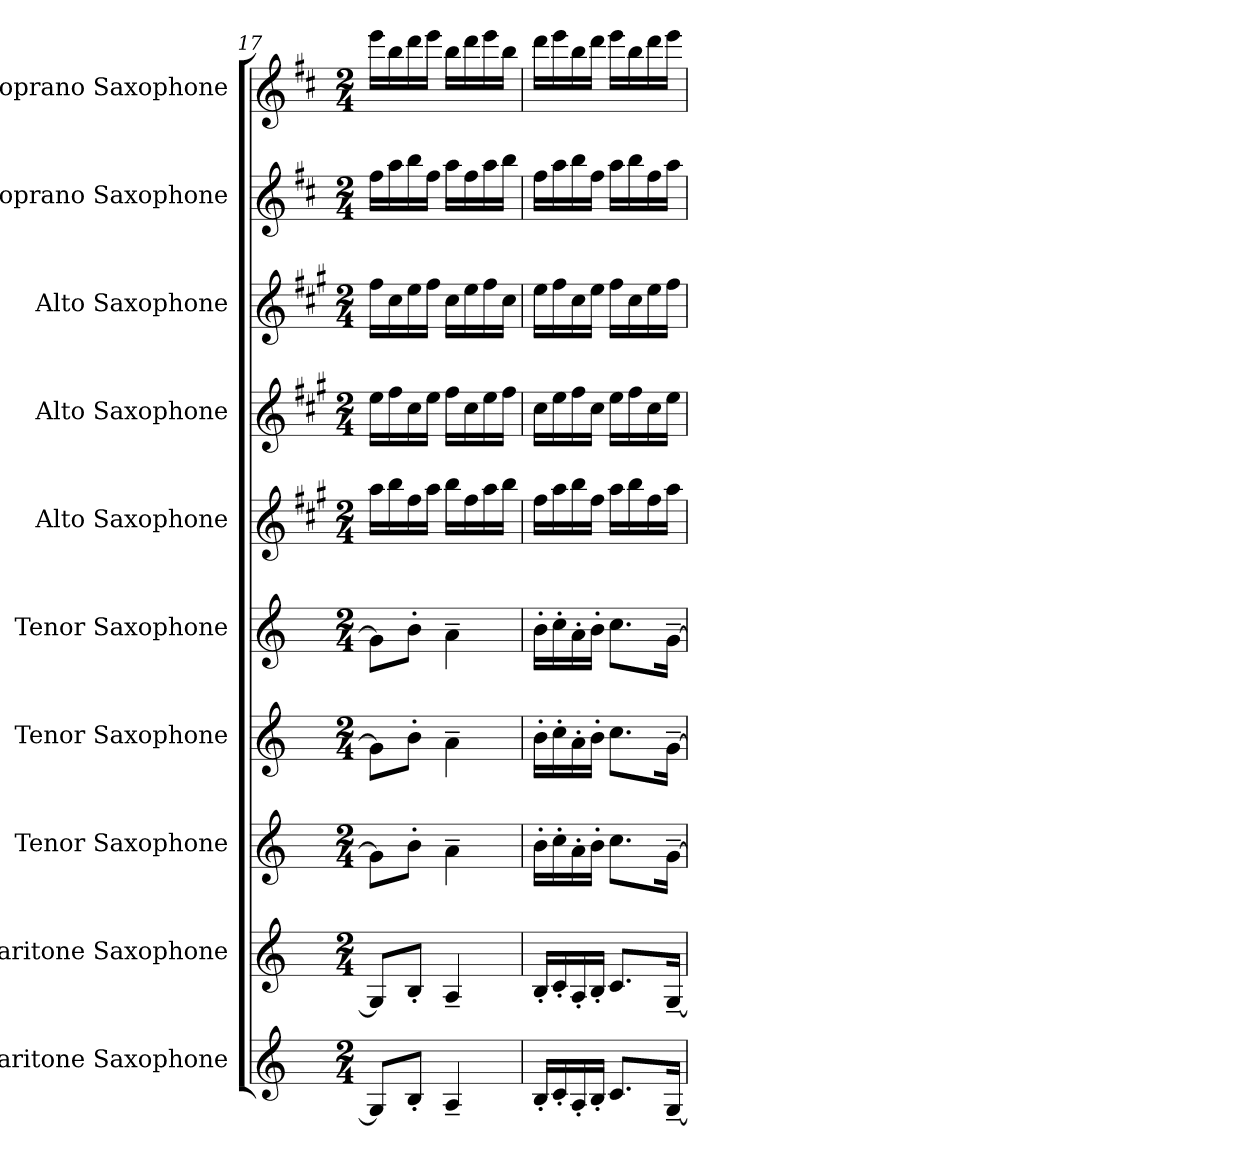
**kern	**kern	**kern	**kern	**kern	**kern	**kern	**kern	**kern	**kern
*part10	*part9	*part8	*part7	*part6	*part5	*part4	*part3	*part2	*part1
*staff10	*staff9	*staff8	*staff7	*staff6	*staff5	*staff4	*staff3	*staff2	*staff1
*I"Baritone Saxophone	*I"Baritone Saxophone	*I"Tenor Saxophone	*I"Tenor Saxophone	*I"Tenor Saxophone	*I"Alto Saxophone	*I"Alto Saxophone	*I"Alto Saxophone	*I"Soprano Saxophone	*I"Soprano Saxophone
*I'Bar. Sax.	*I'Bar. Sax.	*I'T. Sax.	*I'T. Sax.	*I'T. Sax.	*I'A. Sax.	*I'A. Sax.	*I'A. Sax.	*I'S. Sax.	*I'S. Sax.
*clefG2	*clefG2	*clefG2	*clefG2	*clefG2	*clefG2	*clefG2	*clefG2	*clefG2	*clefG2
*ITrd12c21	*ITrd12c21	*ITrd8c14	*ITrd8c14	*ITrd8c14	*ITrd5c9	*ITrd5c9	*ITrd5c9	*ITrd1c2	*ITrd1c2
*k[]	*k[]	*k[]	*k[]	*k[]	*k[]	*k[]	*k[]	*k[]	*k[]
*M2/4	*M2/4	*M2/4	*M2/4	*M2/4	*M2/4	*M2/4	*M2/4	*M2/4	*M2/4
=17	=17	=17	=17	=17	=17	=17	=17	=17	=17
8GG/L]	8GG/L]	8G\L]	8G\L]	8G\L]	16cc\LL	16g\LL	16a\LL	16ee\LL	16ddd\LL
.	.	.	.	.	16dd\	16a\	16e\	16gg\	16aa\
8BB'/J	8BB'/J	8B'\J	8B'\J	8B'\J	16a\	16e\	16g\	16aa\	16ccc\
.	.	.	.	.	16cc\JJ	16g\JJ	16a\JJ	16ee\JJ	16ddd\JJ
4AA~/	4AA~/	4A~\	4A~\	4A~\	16dd\LL	16a\LL	16e\LL	16gg\LL	16aa\LL
.	.	.	.	.	16a\	16e\	16g\	16ee\	16ccc\
.	.	.	.	.	16cc\	16g\	16a\	16gg\	16ddd\
.	.	.	.	.	16dd\JJ	16a\JJ	16e\JJ	16aa\JJ	16aa\JJ
=18	=18	=18	=18	=18	=18	=18	=18	=18	=18
16BB'/LL	16BB'/LL	16B'\LL	16B'\LL	16B'\LL	16a\LL	16e\LL	16g\LL	16ee\LL	16ccc\LL
16C'/	16C'/	16c'\	16c'\	16c'\	16cc\	16g\	16a\	16gg\	16ddd\
16AA'/	16AA'/	16A'\	16A'\	16A'\	16dd\	16a\	16e\	16aa\	16aa\
16BB'/JJ	16BB'/JJ	16B'\JJ	16B'\JJ	16B'\JJ	16a\JJ	16e\JJ	16g\JJ	16ee\JJ	16ccc\JJ
8.C/L	8.C/L	8.c\L	8.c\L	8.c\L	16cc\LL	16g\LL	16a\LL	16gg\LL	16ddd\LL
.	.	.	.	.	16dd\	16a\	16e\	16aa\	16aa\
.	.	.	.	.	16a\	16e\	16g\	16ee\	16ccc\
[16GG~/Jk	[16GG~/Jk	[16G~\Jk	[16G~\Jk	[16G~\Jk	16cc\JJ	16g\JJ	16a\JJ	16gg\JJ	16ddd\JJ
=	=	=	=	=	=	=	=	=	=
*-	*-	*-	*-	*-	*-	*-	*-	*-	*-
